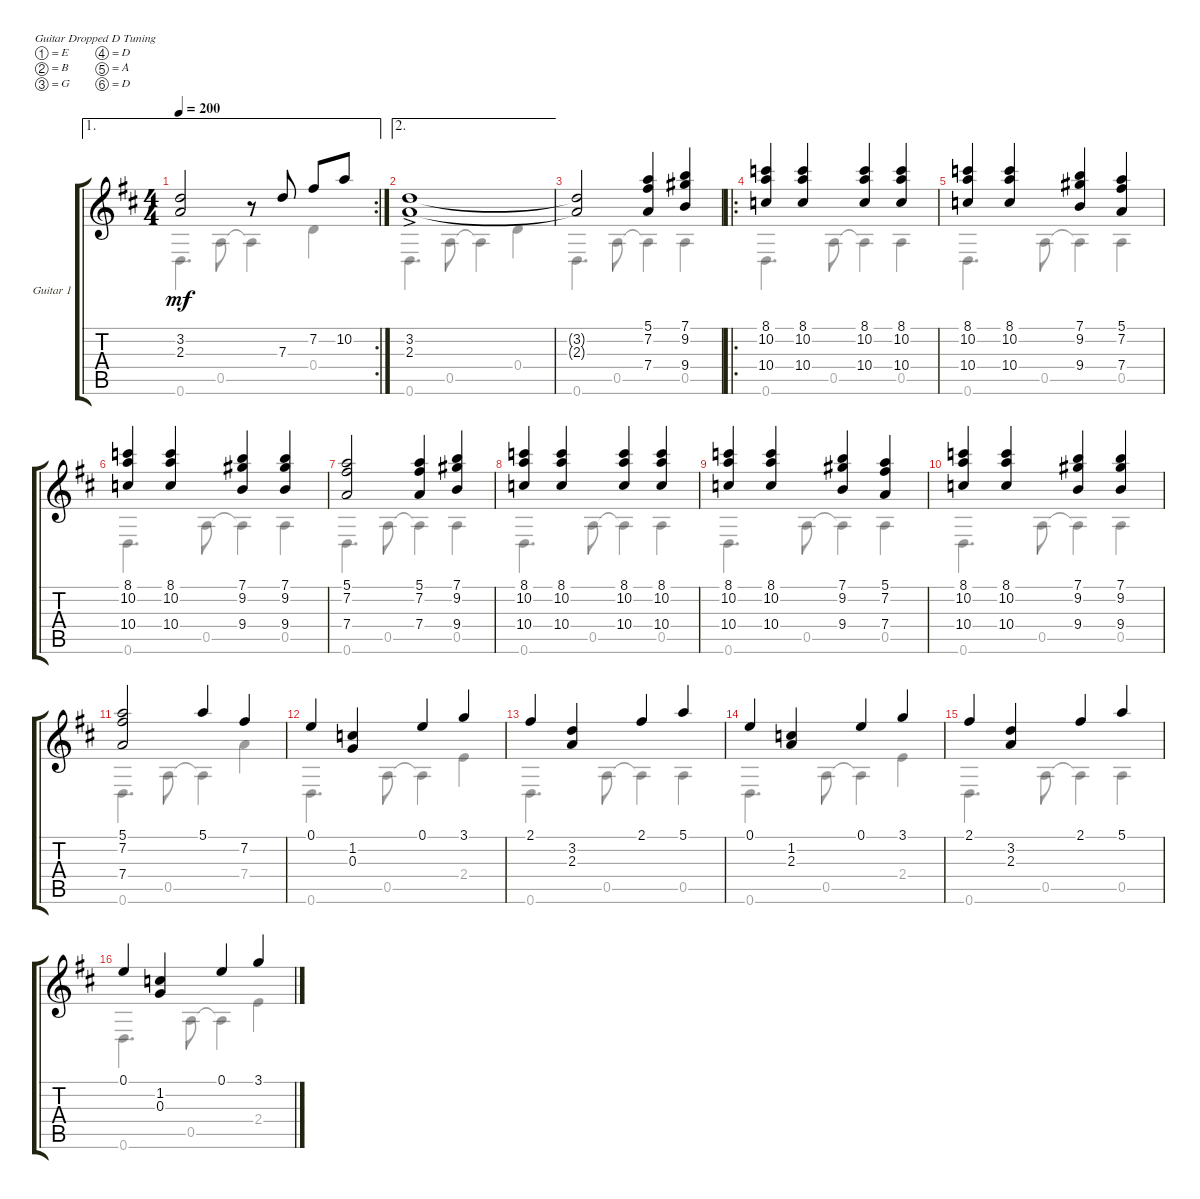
\bracketExtendMode groupsimilarinstruments
\firstSystemTrackNameOrientation horizontal
\otherSystemsTrackNameOrientation horizontal
\track ("Guitar 1" "Guitar 1") {instrument acousticguitarsteel}
\staff {score tabs}
\tuning (E4 B3 G3 D3 A2 D2)
\voice
\ae 1
\rc 2
\ts (4 4)
\tempo 200
\clef g2
\ks d
(3.2{t} 2.3{t}).2{dy mf} r.8 7.3.8 7.2.8 10.2.8 |
\ae 2
(3.2{ac} 2.3{ac}).1 |
(3.2{t} 2.3{t}).2 (5.1 7.2 7.4).4 (7.1 9.2 9.4).4 |
\ro
(8.1 10.2 10.4).4 (8.1 10.2 10.4).4 (8.1 10.2 10.4).4 (8.1 10.2 10.4).4 |
(8.1 10.2 10.4).4 (8.1 10.2 10.4).4 (7.1 9.2 9.4).4 (5.1 7.2 7.4).4 |
(8.1 10.2 10.4).4 (8.1 10.2 10.4).4 (7.1 9.2 9.4).4 (7.1 9.2 9.4).4 |
(5.1 7.2 7.4).2 (5.1 7.2 7.4).4 (7.1 9.2 9.4).4 |
(8.1 10.2 10.4).4 (8.1 10.2 10.4).4 (8.1 10.2 10.4).4 (8.1 10.2 10.4).4 |
(8.1 10.2 10.4).4 (8.1 10.2 10.4).4 (7.1 9.2 9.4).4 (5.1 7.2 7.4).4 |
(8.1 10.2 10.4).4 (8.1 10.2 10.4).4 (7.1 9.2 9.4).4 (7.1 9.2 9.4).4 |
(5.1 7.2 7.4).2 5.1.4 7.2.4 |
0.1.4 (1.2 0.3).4 0.1.4 3.1.4 |
2.1.4 (3.2 2.3).4 2.1.4 5.1.4 |
0.1.4 (1.2 2.3).4 0.1.4 3.1.4 |
2.1.4 (3.2 2.3).4 2.1.4 5.1.4 |
0.1.4 (1.2 0.3).4 0.1.4 3.1.4
\voice
\clef g2
\ottava regular
\simile none
\ks d
0.6.4{d dy mf} 0.5.8 0.5{t}.4 0.4.4 |
0.6.4{d} 0.5.8 0.5{t}.4 0.4.4 |
0.6.4{d} 0.5.8 0.5{t}.4 0.5.4 |
0.6.4{d} 0.5.8 0.5{t}.4 0.5.4 |
0.6.4{d} 0.5.8 0.5{t}.4 0.5.4 |
0.6.4{d} 0.5.8 0.5{t}.4 0.5.4 |
0.6.4{d} 0.5.8 0.5{t}.4 0.5.4 |
0.6.4{d} 0.5.8 0.5{t}.4 0.5.4 |
0.6.4{d} 0.5.8 0.5{t}.4 0.5.4 |
0.6.4{d} 0.5.8 0.5{t}.4 0.5.4 |
0.6.4{d} 0.5.8 0.5{t}.4 7.4.4 |
0.6.4{d} 0.5.8 0.5{t}.4 2.4.4 |
0.6.4{d} 0.5.8 0.5{t}.4 0.5.4 |
0.6.4{d} 0.5.8 0.5{t}.4 2.4.4 |
0.6.4{d} 0.5.8 0.5{t}.4 0.5.4 |
0.6.4{d} 0.5.8 0.5{t}.4 2.4.4
